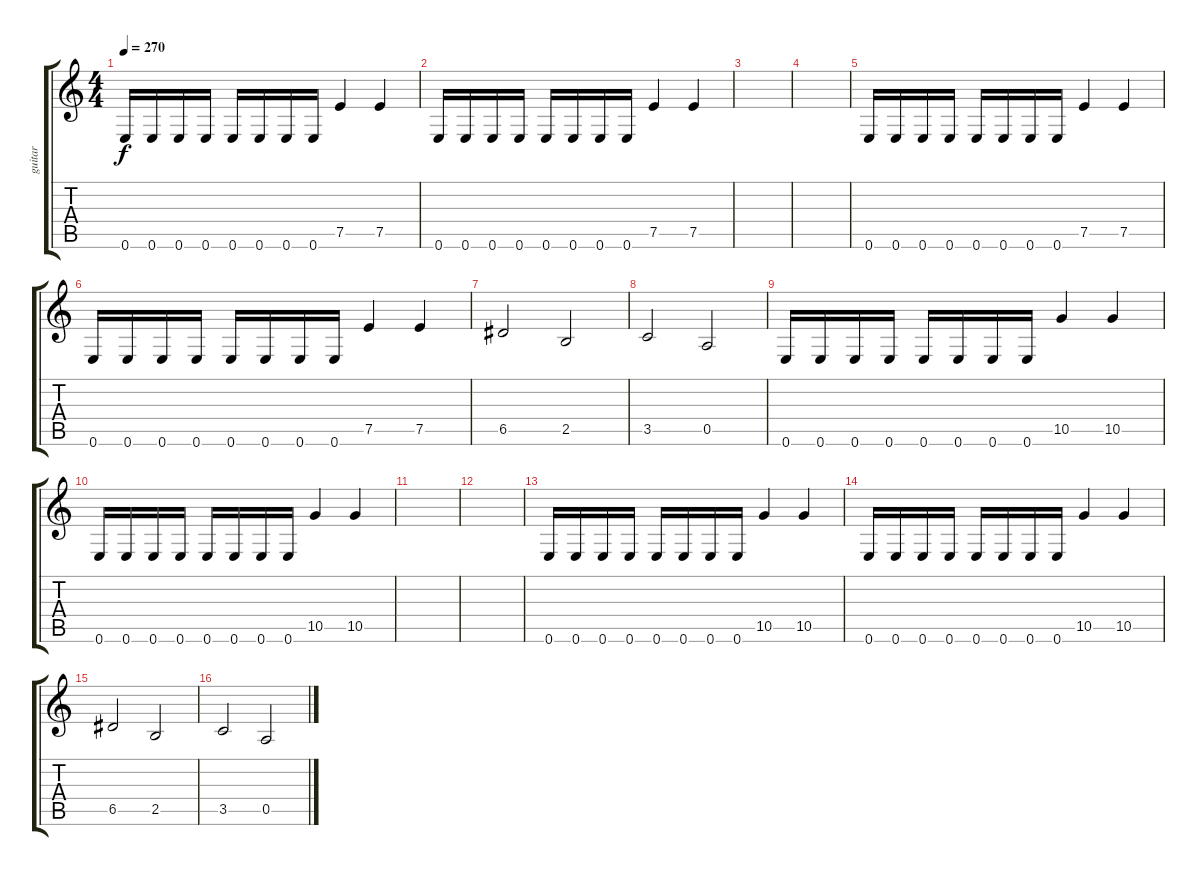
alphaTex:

\track ("guitar" "guitar") {instrument distortionguitar}
\staff {score tabs}
\tuning (E4 B3 G3 D3 A2 E2) {hide}
\ts (4 4)
\tempo 270
\clef g2
\ks c
0.6.16{dy f} 0.6.16 0.6.16 0.6.16 0.6.16 0.6.16 0.6.16 0.6.16 7.5.4 7.5.4 |
0.6.16 0.6.16 0.6.16 0.6.16 0.6.16 0.6.16 0.6.16 0.6.16 7.5.4 7.5.4 |
|
|
0.6.16 0.6.16 0.6.16 0.6.16 0.6.16 0.6.16 0.6.16 0.6.16 7.5.4 7.5.4 |
0.6.16 0.6.16 0.6.16 0.6.16 0.6.16 0.6.16 0.6.16 0.6.16 7.5.4 7.5.4 |
6.5.2 2.5.2 |
3.5.2 0.5.2 |
0.6.16 0.6.16 0.6.16 0.6.16 0.6.16 0.6.16 0.6.16 0.6.16 10.5.4 10.5.4 |
0.6.16 0.6.16 0.6.16 0.6.16 0.6.16 0.6.16 0.6.16 0.6.16 10.5.4 10.5.4 |
|
|
0.6.16 0.6.16 0.6.16 0.6.16 0.6.16 0.6.16 0.6.16 0.6.16 10.5.4 10.5.4 |
0.6.16 0.6.16 0.6.16 0.6.16 0.6.16 0.6.16 0.6.16 0.6.16 10.5.4 10.5.4 |
6.5.2 2.5.2 |
3.5.2 0.5.2
